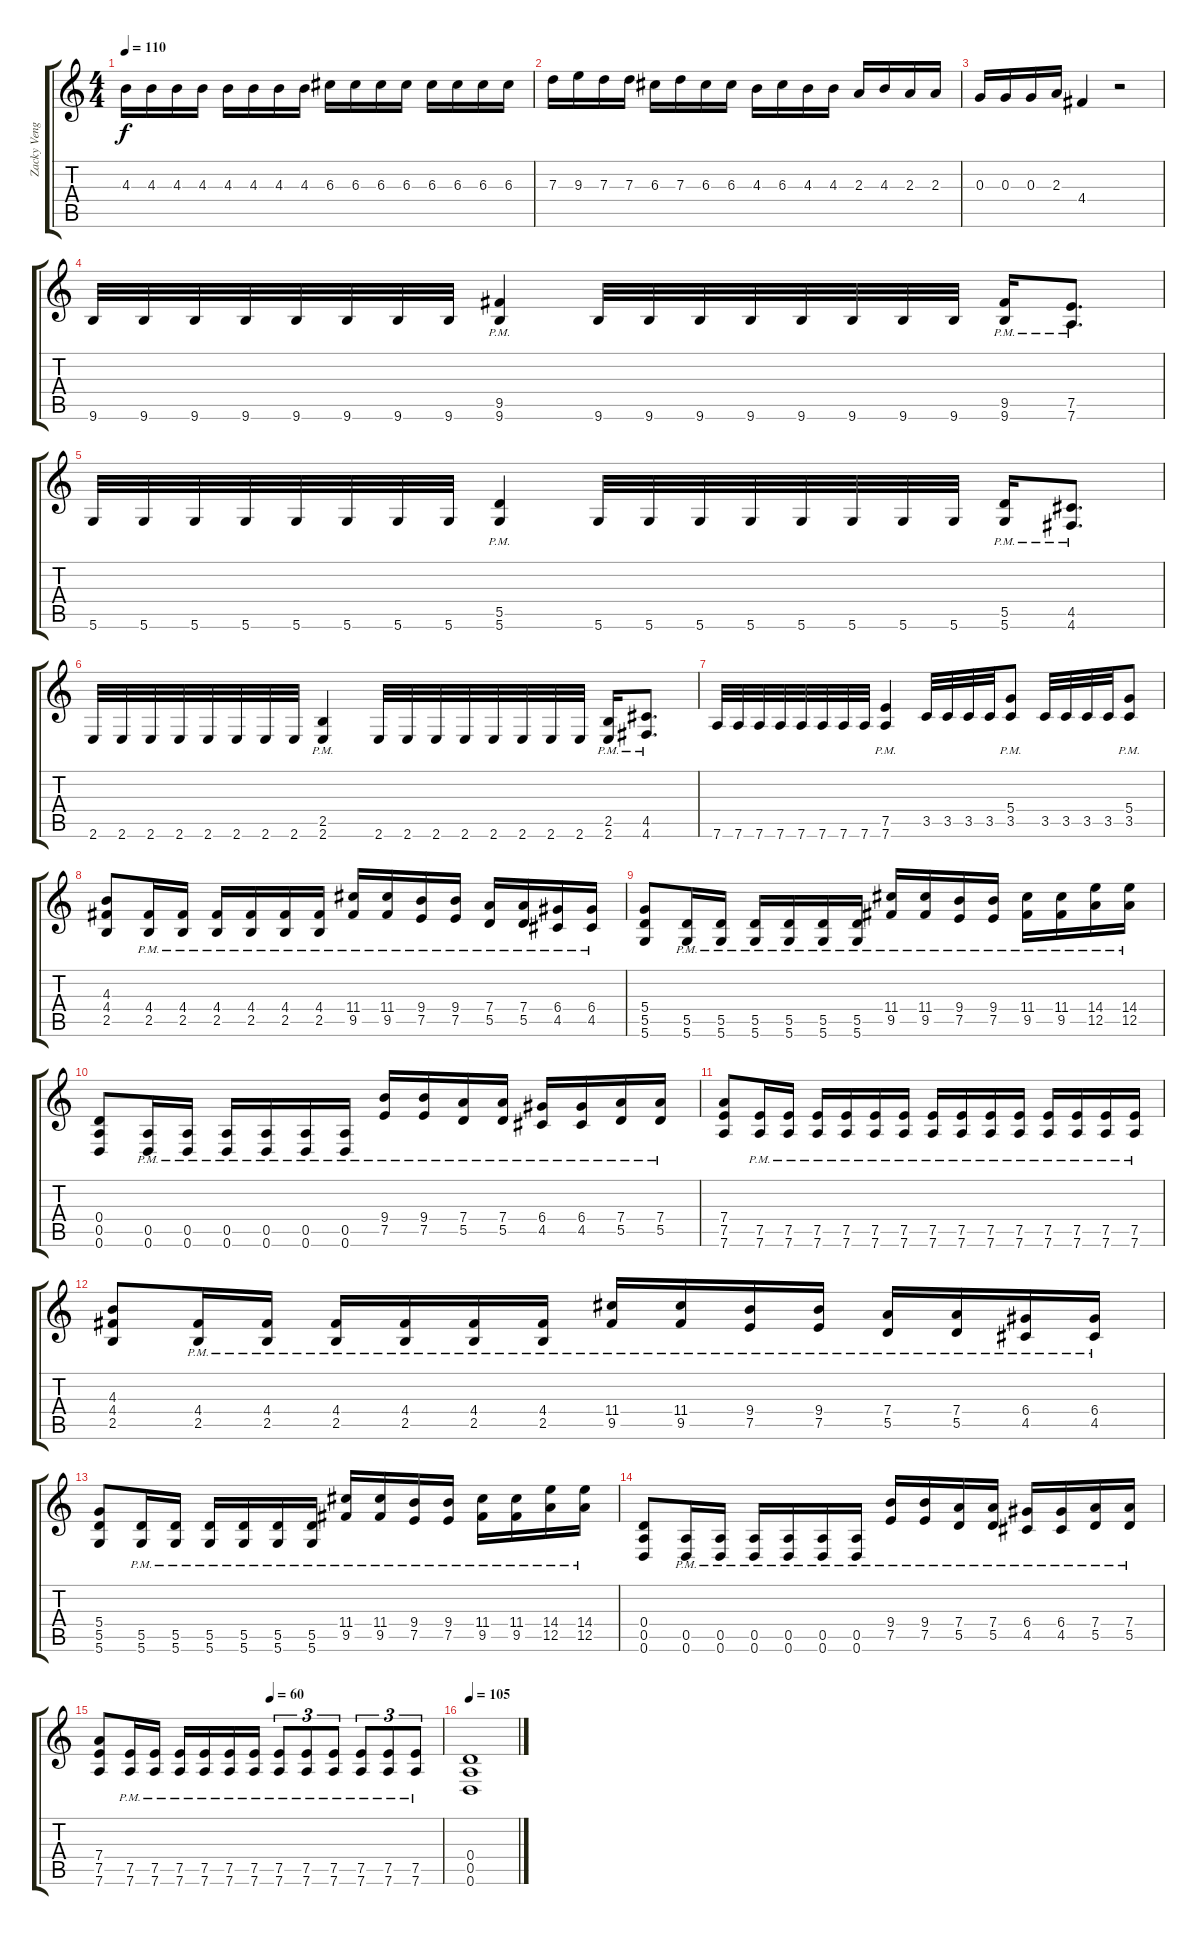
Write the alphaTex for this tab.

\track ("Zacky Vengence" "Zacky Veng") {instrument distortionguitar}
\staff {score tabs}
\tuning (E4 B3 G3 D3 A2 D2) {hide}
\ts (4 4)
\tempo 110
\clef g2
\ks c
4.3.16{dy f} 4.3.16 4.3.16 4.3.16 4.3.16 4.3.16 4.3.16 4.3.16 6.3.16 6.3.16 6.3.16 6.3.16 6.3.16 6.3.16 6.3.16 6.3.16 |
7.3.16 9.3.16 7.3.16 7.3.16 6.3.16 7.3.16 6.3.16 6.3.16 4.3.16 6.3.16 4.3.16 4.3.16 2.3.16 4.3.16 2.3.16 2.3.16 |
0.3.16 0.3.16 0.3.16 2.3.16 4.4.4 r.2 |
9.6.32 9.6.32 9.6.32 9.6.32 9.6.32 9.6.32 9.6.32 9.6.32 (9.5{pm} 9.6{pm}).4 9.6.32 9.6.32 9.6.32 9.6.32 9.6.32 9.6.32 9.6.32 9.6.32 (9.5{pm} 9.6{pm}).16 (7.5{pm} 7.6{pm}).8{d} |
5.6.32 5.6.32 5.6.32 5.6.32 5.6.32 5.6.32 5.6.32 5.6.32 (5.5{pm} 5.6{pm}).4 5.6.32 5.6.32 5.6.32 5.6.32 5.6.32 5.6.32 5.6.32 5.6.32 (5.5{pm} 5.6{pm}).16 (4.5{pm} 4.6{pm}).8{d} |
2.6.32 2.6.32 2.6.32 2.6.32 2.6.32 2.6.32 2.6.32 2.6.32 (2.5{pm} 2.6{pm}).4 2.6.32 2.6.32 2.6.32 2.6.32 2.6.32 2.6.32 2.6.32 2.6.32 (2.5{pm} 2.6{pm}).16 (4.5{pm} 4.6{pm}).8{d} |
7.6.32 7.6.32 7.6.32 7.6.32 7.6.32 7.6.32 7.6.32 7.6.32 (7.5{pm} 7.6{pm}).4 3.5.32 3.5.32 3.5.32 3.5.32 (5.4{pm} 3.5{pm}).8 3.5.32 3.5.32 3.5.32 3.5.32 (5.4{pm} 3.5{pm}).8 |
(4.3 4.4 2.5).8 (4.4{pm} 2.5{pm}).16 (4.4{pm} 2.5{pm}).16 (4.4{pm} 2.5{pm}).16 (4.4{pm} 2.5{pm}).16 (4.4{pm} 2.5{pm}).16 (4.4{pm} 2.5{pm}).16 (11.4{pm} 9.5{pm}).16 (11.4{pm} 9.5{pm}).16 (9.4{pm} 7.5{pm}).16 (9.4{pm} 7.5{pm}).16 (7.4{pm} 5.5{pm}).16 (7.4{pm} 5.5{pm}).16 (6.4{pm} 4.5{pm}).16 (6.4{pm} 4.5{pm}).16 |
(5.4 5.5 5.6).8 (5.5{pm} 5.6{pm}).16 (5.5{pm} 5.6{pm}).16 (5.5{pm} 5.6{pm}).16 (5.5{pm} 5.6{pm}).16 (5.5{pm} 5.6{pm}).16 (5.5{pm} 5.6{pm}).16 (11.4{pm} 9.5{pm}).16 (11.4{pm} 9.5{pm}).16 (9.4{pm} 7.5{pm}).16 (9.4{pm} 7.5{pm}).16 (11.4{pm} 9.5{pm}).16 (11.4{pm} 9.5{pm}).16 (14.4{pm} 12.5{pm}).16 (14.4{pm} 12.5{pm}).16 |
(0.4 0.5 0.6).8 (0.5{pm} 0.6{pm}).16 (0.5{pm} 0.6{pm}).16 (0.5{pm} 0.6{pm}).16 (0.5{pm} 0.6{pm}).16 (0.5{pm} 0.6{pm}).16 (0.5{pm} 0.6{pm}).16 (9.4{pm} 7.5{pm}).16 (9.4{pm} 7.5{pm}).16 (7.4{pm} 5.5{pm}).16 (7.4{pm} 5.5{pm}).16 (6.4{pm} 4.5{pm}).16 (6.4{pm} 4.5{pm}).16 (7.4{pm} 5.5{pm}).16 (7.4{pm} 5.5{pm}).16 |
(7.4 7.5 7.6).8 (7.5{pm} 7.6{pm}).16 (7.5{pm} 7.6{pm}).16 (7.5{pm} 7.6{pm}).16 (7.5{pm} 7.6{pm}).16 (7.5{pm} 7.6{pm}).16 (7.5{pm} 7.6{pm}).16 (7.5{pm} 7.6{pm}).16 (7.5{pm} 7.6{pm}).16 (7.5{pm} 7.6{pm}).16 (7.5{pm} 7.6{pm}).16 (7.5{pm} 7.6{pm}).16 (7.5{pm} 7.6{pm}).16 (7.5{pm} 7.6{pm}).16 (7.5{pm} 7.6{pm}).16 |
(4.3 4.4 2.5).8 (4.4{pm} 2.5{pm}).16 (4.4{pm} 2.5{pm}).16 (4.4{pm} 2.5{pm}).16 (4.4{pm} 2.5{pm}).16 (4.4{pm} 2.5{pm}).16 (4.4{pm} 2.5{pm}).16 (11.4{pm} 9.5{pm}).16 (11.4{pm} 9.5{pm}).16 (9.4{pm} 7.5{pm}).16 (9.4{pm} 7.5{pm}).16 (7.4{pm} 5.5{pm}).16 (7.4{pm} 5.5{pm}).16 (6.4{pm} 4.5{pm}).16 (6.4{pm} 4.5{pm}).16 |
(5.4 5.5 5.6).8 (5.5{pm} 5.6{pm}).16 (5.5{pm} 5.6{pm}).16 (5.5{pm} 5.6{pm}).16 (5.5{pm} 5.6{pm}).16 (5.5{pm} 5.6{pm}).16 (5.5{pm} 5.6{pm}).16 (11.4{pm} 9.5{pm}).16 (11.4{pm} 9.5{pm}).16 (9.4{pm} 7.5{pm}).16 (9.4{pm} 7.5{pm}).16 (11.4{pm} 9.5{pm}).16 (11.4{pm} 9.5{pm}).16 (14.4{pm} 12.5{pm}).16 (14.4{pm} 12.5{pm}).16 |
(0.4 0.5 0.6).8 (0.5{pm} 0.6{pm}).16 (0.5{pm} 0.6{pm}).16 (0.5{pm} 0.6{pm}).16 (0.5{pm} 0.6{pm}).16 (0.5{pm} 0.6{pm}).16 (0.5{pm} 0.6{pm}).16 (9.4{pm} 7.5{pm}).16 (9.4{pm} 7.5{pm}).16 (7.4{pm} 5.5{pm}).16 (7.4{pm} 5.5{pm}).16 (6.4{pm} 4.5{pm}).16 (6.4{pm} 4.5{pm}).16 (7.4{pm} 5.5{pm}).16 (7.4{pm} 5.5{pm}).16 |
\tempo (60 0.5)
(7.4 7.5 7.6).8 (7.5{pm} 7.6{pm}).16 (7.5{pm} 7.6{pm}).16 (7.5{pm} 7.6{pm}).16 (7.5{pm} 7.6{pm}).16 (7.5{pm} 7.6{pm}).16 (7.5{pm} 7.6{pm}).16 (7.5{pm} 7.6{pm}).8{tu (3 2)} (7.5{pm} 7.6{pm}).8{tu (3 2)} (7.5{pm} 7.6{pm}).8{tu (3 2)} (7.5{pm} 7.6{pm}).8{tu (3 2)} (7.5{pm} 7.6{pm}).8{tu (3 2)} (7.5{pm} 7.6{pm}).8{tu (3 2)} |
\tempo 105
(0.4 0.5 0.6).1
